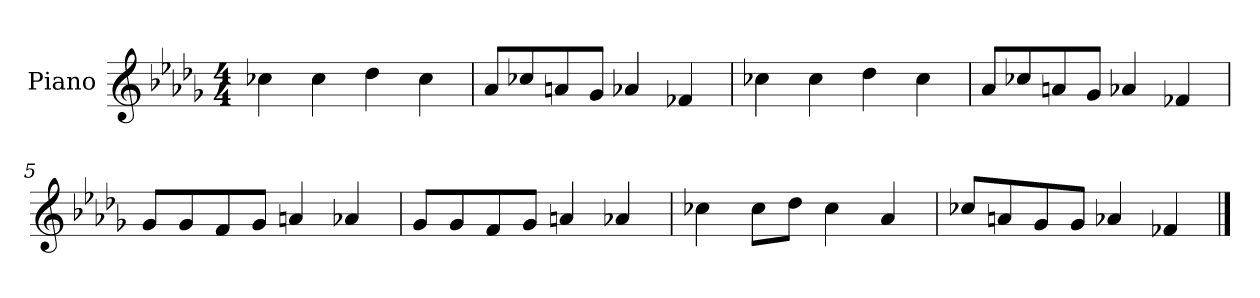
**kern
*part1
*staff1
*I"Piano
*I'P-no
*clefG2
*k[b-e-a-d-g-]
*M4/4
*MM90
=1
4cc-X\
4cc-\
4dd-\
4cc-\
=2
8a-/L
8cc-X/
8an/
8g-/J
4a-X/
4f-X/
=3
4cc-X\
4cc-\
4dd-\
4cc-\
=4
8a-/L
8cc-X/
8an/
8g-/J
4a-X/
4f-X/
=5
8g-/L
8g-/
8f/
8g-/J
4an/
4a-X/
!!LO:LB:g=z
=6
8g-/L
8g-/
8f/
8g-/J
4an/
4a-X/
=7
4cc-X\
8cc-\L
8dd-\J
4cc-\
4a-/
=8
8cc-X/L
8an/
8g-/
8g-/J
4a-X/
4f-X/
==
*-
